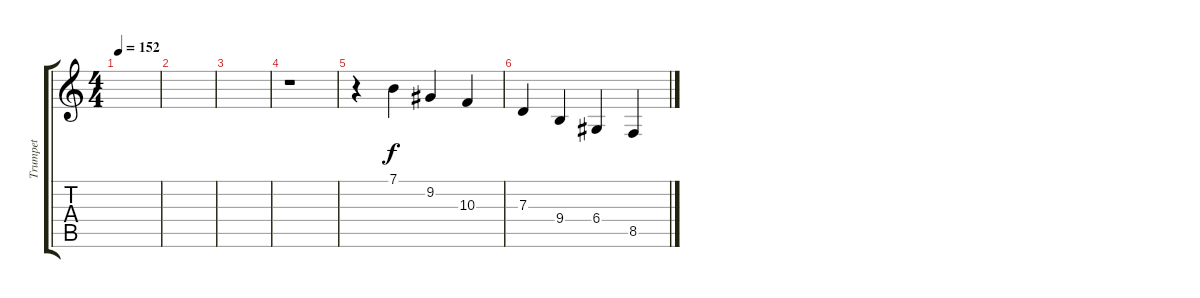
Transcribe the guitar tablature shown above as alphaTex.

\track ("Trumpet             " "Trumpet   ") {instrument trumpet}
\staff {score tabs}
\tuning (E4 B3 G3 D3 A2 E2) {hide}
\ts (4 4)
\tempo 152
\clef g2
\ks c
|
|
|
r.1 |
r.4 7.1.4 9.2.4 10.3.4 |
7.3.4 9.4.4 6.4.4 8.5.4
